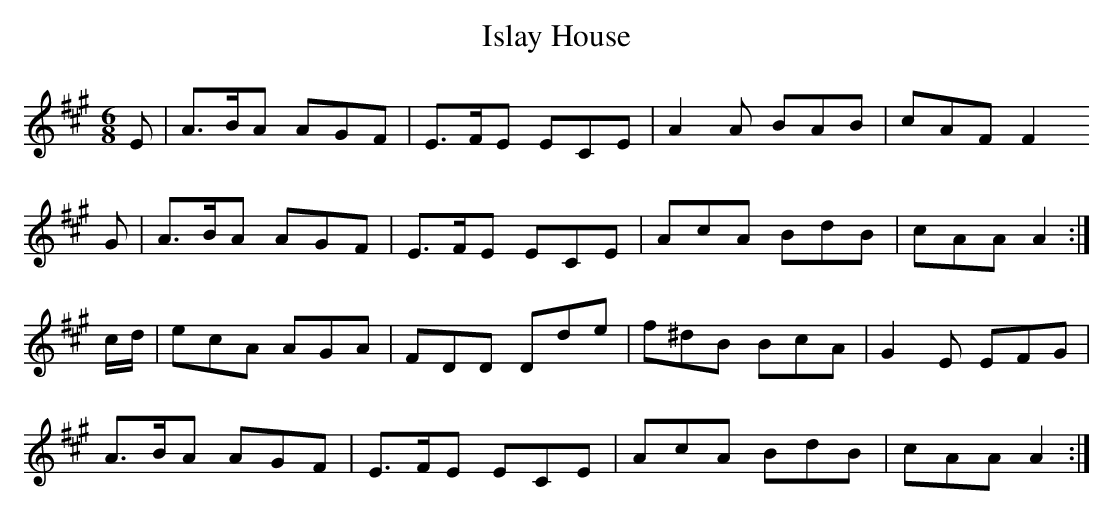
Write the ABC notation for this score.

X:1
T:Islay House
L:1/8
M:6/8
K:A
E    | A>BA AGF | E>FE ECE | A2A  BAB | cAF F2
G    | A>BA AGF | E>FE ECE | AcA  BdB | cAA A2 :|
c/d/ | ecA  AGA | FDD  Dde | f^dB BcA | G2E EFG |
       A>BA AGF | E>FE ECE | AcA  BdB | cAA A2 :|
